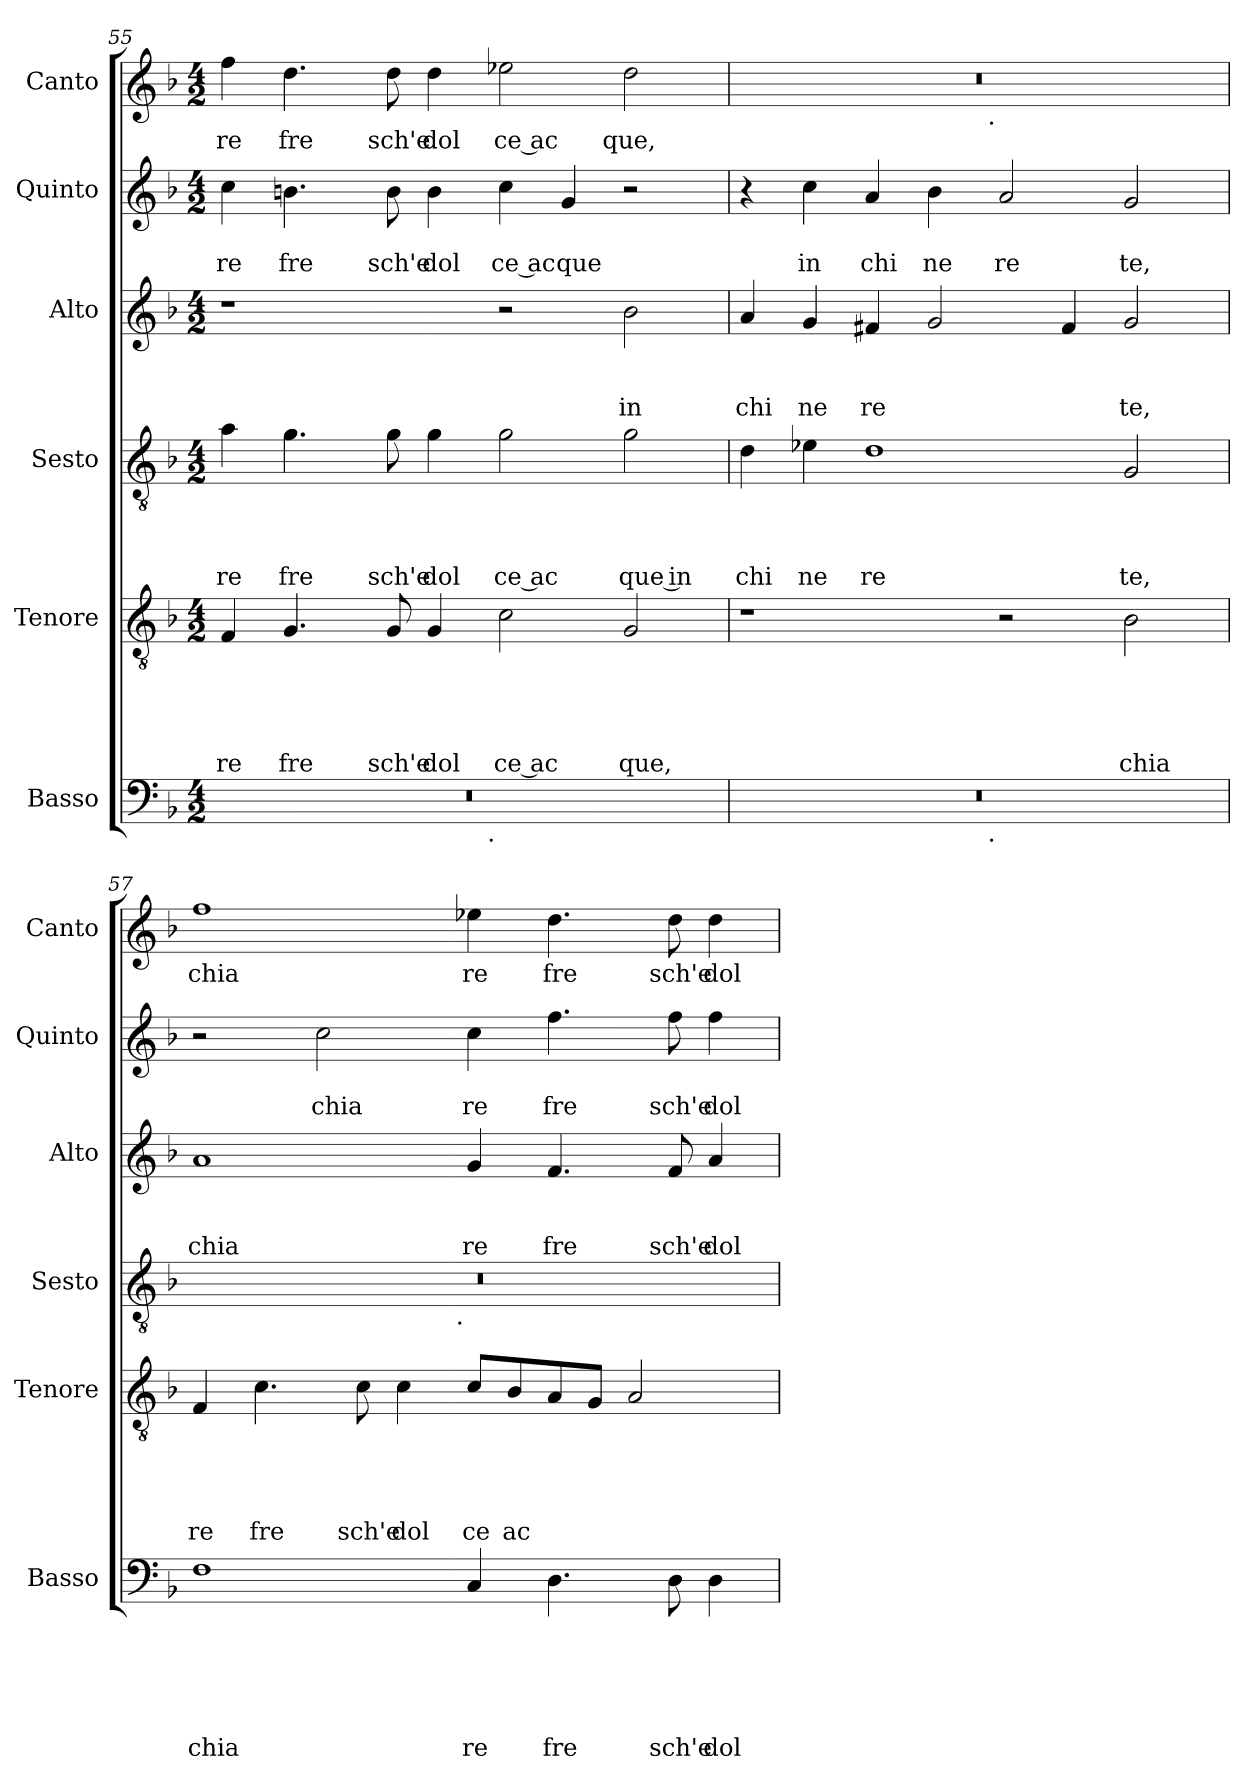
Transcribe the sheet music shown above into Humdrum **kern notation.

**kern	**text	**text	**text	**text	**text	**text	**kern	**text	**text	**text	**text	**text	**kern	**text	**text	**text	**text	**kern	**text	**text	**text	**kern	**text	**text	**kern	**text
*part6	*part6	*part6	*part6	*part6	*part6	*part6	*part5	*part5	*part5	*part5	*part5	*part5	*part4	*part4	*part4	*part4	*part4	*part3	*part3	*part3	*part3	*part2	*part2	*part2	*part1	*part1
*staff6	*staff6	*staff6	*staff6	*staff6	*staff6	*staff6	*staff5	*staff5	*staff5	*staff5	*staff5	*staff5	*staff4	*staff4	*staff4	*staff4	*staff4	*staff3	*staff3	*staff3	*staff3	*staff2	*staff2	*staff2	*staff1	*staff1
*I"Basso	*	*	*	*	*	*	*I"Tenore	*	*	*	*	*	*I"Sesto	*	*	*	*	*I"Alto	*	*	*	*I"Quinto	*	*	*I"Canto	*
*I'Basso	*	*	*	*	*	*	*I'Tenore	*	*	*	*	*	*I'Sesto	*	*	*	*	*I'Alto	*	*	*	*I'Quinto	*	*	*I'Canto	*
!!LO:PB:g=z
*clefF4	*	*	*	*	*	*	*clefGv2	*	*	*	*	*	*clefGv2	*	*	*	*	*clefG2	*	*	*	*clefG2	*	*	*clefG2	*
*k[b-]	*	*	*	*	*	*	*k[b-]	*	*	*	*	*	*k[b-]	*	*	*	*	*k[b-]	*	*	*	*k[b-]	*	*	*k[b-]	*
*F:	*	*	*	*	*	*	*F:	*	*	*	*	*	*F:	*	*	*	*	*F:	*	*	*	*F:	*	*	*F:	*
*M4/2	*	*	*	*	*	*	*M4/2	*	*	*	*	*	*M4/2	*	*	*	*	*M4/2	*	*	*	*M4/2	*	*	*M4/2	*
=55	=55	=55	=55	=55	=55	=55	=55	=55	=55	=55	=55	=55	=55	=55	=55	=55	=55	=55	=55	=55	=55	=55	=55	=55	=55	=55
!	!	!	!	!	!	!	!	!	!	!	!	!LO:LY:b	!	!	!	!	!LO:LY:b	!	!	!	!	!	!	!LO:LY:b	!	!LO:LY:b
*^	*	*	*	*	*	*	*	*	*	*	*	*	*	*	*	*	*	*	*	*	*	*	*	*	*	*
0r	2ryy	.	.	.	.	.	.	4F/	.	.	.	.	re	4a\	.	.	.	re	1r	.	.	.	4cc\	.	-re	4ff\	re
!	!	!	!	!	!	!	!	!	!	!	!	!	!LO:LY:b	!	!	!	!	!LO:LY:b	!	!	!	!	!	!	!LO:LY:b	!	!LO:LY:b
.	.	.	.	.	.	.	.	4.G/	.	.	.	.	fre	4.g\	.	.	.	fre	.	.	.	.	4.bn\	.	fre	4.dd\	fre
.	4ryy	.	.	.	.	.	.	.	.	.	.	.	.	.	.	.	.	.	.	.	.	.	.	.	.	.	.
!	!	!	!	!	!	!	!	!	!	!	!	!	!LO:LY:b	!	!	!	!	!LO:LY:b	!	!	!	!	!	!	!LO:LY:b	!	!LO:LY:b
.	.	.	.	.	.	.	.	8G/	.	.	.	.	sch'e	8g\	.	.	.	sch'e	.	.	.	.	8b\	.	sch'e	8dd\	sch'e
!	!	!	!	!	!	!	!	!	!	!	!	!	!LO:LY:b	!	!	!	!	!LO:LY:b	!	!	!	!	!	!	!LO:LY:b	!	!LO:LY:b
.	8...ryy	.	.	.	.	.	.	4G/	.	.	.	.	dol	4g\	.	.	.	dol	.	.	.	.	4b\	.	dol	4dd\	dol
!	!LO:TX:b:t=.	!	!	!	!	!	!	!	!	!	!	!	!	!	!	!	!	!	!	!	!	!	!	!	!	!	!
.	1ryy	.	.	.	.	.	.	.	.	.	.	.	.	.	.	.	.	.	.	.	.	.	.	.	.	.	.
!	!	!	!	!	!	!	!	!	!	!	!	!	!LO:LY:b:rj	!	!	!	!	!LO:LY:b:rj	!	!	!	!	!	!	!LO:LY:b:rj	!	!LO:LY:b:rj
.	.	.	.	.	.	.	.	2c\	.	.	.	.	ce ac	2g\	.	.	.	ce ac	2r	.	.	.	4cc\	.	ce ac	2ee-X\	ce ac
!	!	!	!	!	!	!	!	!	!	!	!	!	!	!	!	!	!	!	!	!	!	!	!	!	!LO:LY:b	!	!
.	.	.	.	.	.	.	.	.	.	.	.	.	.	.	.	.	.	.	.	.	.	.	4g/	.	que	.	.
!	!	!	!	!	!	!	!	!	!	!	!	!	!LO:LY:b	!	!	!	!	!LO:LY:b:rj	!	!	!	!LO:LY:b	!	!	!	!	!LO:LY:b
.	.	.	.	.	.	.	.	2G/	.	.	.	.	que,	2g\	.	.	.	que in	2b-\	.	.	in	2r	.	.	2dd\	que,
.	64ryy	.	.	.	.	.	.	.	.	.	.	.	.	.	.	.	.	.	.	.	.	.	.	.	.	.	.
=56	=56	=56	=56	=56	=56	=56	=56	=56	=56	=56	=56	=56	=56	=56	=56	=56	=56	=56	=56	=56	=56	=56	=56	=56	=56	=56	=56
!	!	!	!	!	!	!	!	!	!	!	!	!	!	!	!	!	!	!LO:LY:b	!	!	!	!LO:LY:b	!	!	!	!	!
*	*	*	*	*	*	*	*	*	*	*	*	*	*	*	*	*	*	*	*	*	*	*	*	*	*	*^	*
0r	2ryy	.	.	.	.	.	.	1r	.	.	.	.	.	4d\	.	.	.	chi	4a/	.	.	chi	4r	.	.	0r	2ryy	.
!	!	!	!	!	!	!	!	!	!	!	!	!	!	!	!	!	!	!LO:LY:b	!	!	!	!LO:LY:b	!	!	!LO:LY:b	!	!	!
.	.	.	.	.	.	.	.	.	.	.	.	.	.	4e-X\	.	.	.	ne	4g/	.	.	ne	4cc\	.	in	.	.	.
!	!	!	!	!	!	!	!	!	!	!	!	!	!	!	!	!	!	!LO:LY:b	!	!	!	!LO:LY:b	!	!	!LO:LY:b	!	!	!
.	4ryy	.	.	.	.	.	.	.	.	.	.	.	.	1d	.	.	.	re	4f#X/	.	.	re	4a/	.	chi	.	4ryy	.
!	!	!	!	!	!	!	!	!	!	!	!	!	!	!	!	!	!	!	!	!	!	!	!	!	!LO:LY:b	!	!	!
.	8...ryy	.	.	.	.	.	.	.	.	.	.	.	.	.	.	.	.	.	2g/	.	.	.	4b-\	.	ne	.	8...ryy	.
!	!	!	!	!	!	!	!	!	!	!	!	!	!	!	!	!	!	!	!	!	!	!	!	!	!	!	!LO:TX:b:t=.	!
!	!LO:TX:b:t=.	!	!	!	!	!	!	!	!	!	!	!	!	!	!	!	!	!	!	!	!	!	!	!	!	!	!	!
.	1ryy	.	.	.	.	.	.	.	.	.	.	.	.	.	.	.	.	.	.	.	.	.	.	.	.	.	1ryy	.
!	!	!	!	!	!	!	!	!	!	!	!	!	!	!	!	!	!	!	!	!	!	!	!	!	!LO:LY:b	!	!	!
.	.	.	.	.	.	.	.	2r	.	.	.	.	.	.	.	.	.	.	.	.	.	.	2a/	.	re	.	.	.
.	.	.	.	.	.	.	.	.	.	.	.	.	.	.	.	.	.	.	4f#/	.	.	.	.	.	.	.	.	.
!	!	!	!	!	!	!	!	!	!	!	!	!	!LO:LY:b	!	!	!	!	!LO:LY:b	!	!	!	!LO:LY:b	!	!	!LO:LY:b	!	!	!
.	.	.	.	.	.	.	.	2B-\	.	.	.	.	chia	2G/	.	.	.	te,	2g/	.	.	te,	2g/	.	te,	.	.	.
.	64ryy	.	.	.	.	.	.	.	.	.	.	.	.	.	.	.	.	.	.	.	.	.	.	.	.	.	64ryy	.
=57	=57	=57	=57	=57	=57	=57	=57	=57	=57	=57	=57	=57	=57	=57	=57	=57	=57	=57	=57	=57	=57	=57	=57	=57	=57	=57	=57	=57
!	!	!	!	!	!	!	!LO:LY:b	!	!	!	!	!	!LO:LY:b	!	!	!	!	!	!	!	!	!LO:LY:b	!	!	!	!	!	!LO:LY:b
*v	*v	*	*	*	*	*	*	*	*	*	*	*	*	*^	*	*	*	*	*	*	*	*	*	*	*	*v	*v	*
1F	.	.	.	.	.	chia	4F/	.	.	.	.	re	0r	2ryy	.	.	.	.	1a	.	.	chia	2r	.	.	1ff	chia
!	!	!	!	!	!	!	!	!	!	!	!	!LO:LY:b	!	!	!	!	!	!	!	!	!	!	!	!	!	!	!
.	.	.	.	.	.	.	4.c\	.	.	.	.	fre	.	.	.	.	.	.	.	.	.	.	.	.	.	.	.
!	!	!	!	!	!	!	!	!	!	!	!	!	!	!	!	!	!	!	!	!	!	!	!	!	!LO:LY:b	!	!
.	.	.	.	.	.	.	.	.	.	.	.	.	.	4ryy	.	.	.	.	.	.	.	.	2cc\	.	chia	.	.
!	!	!	!	!	!	!	!	!	!	!	!	!LO:LY:b	!	!	!	!	!	!	!	!	!	!	!	!	!	!	!
.	.	.	.	.	.	.	8c\	.	.	.	.	sch'e	.	.	.	.	.	.	.	.	.	.	.	.	.	.	.
!	!	!	!	!	!	!	!	!	!	!	!	!LO:LY:b	!	!	!	!	!	!	!	!	!	!	!	!	!	!	!
.	.	.	.	.	.	.	4c\	.	.	.	.	dol	.	8...ryy	.	.	.	.	.	.	.	.	.	.	.	.	.
!	!	!	!	!	!	!	!	!	!	!	!	!	!	!LO:TX:b:t=.	!	!	!	!	!	!	!	!	!	!	!	!	!
.	.	.	.	.	.	.	.	.	.	.	.	.	.	1ryy	.	.	.	.	.	.	.	.	.	.	.	.	.
!	!	!	!	!	!	!LO:LY:b	!	!	!	!	!	!LO:LY:b	!	!	!	!	!	!	!	!	!	!LO:LY:b	!	!	!LO:LY:b	!	!LO:LY:b
4C/	.	.	.	.	.	re	8c/L	.	.	.	.	ce	.	.	.	.	.	.	4g/	.	.	re	4cc\	.	re	4ee-X\	re
!	!	!	!	!	!	!	!	!	!	!	!	!LO:LY:b	!	!	!	!	!	!	!	!	!	!	!	!	!	!	!
.	.	.	.	.	.	.	8B-/	.	.	.	.	ac	.	.	.	.	.	.	.	.	.	.	.	.	.	.	.
!	!	!	!	!	!	!LO:LY:b	!	!	!	!	!	!	!	!	!	!	!	!	!	!	!	!LO:LY:b	!	!	!LO:LY:b	!	!LO:LY:b
4.D\	.	.	.	.	.	fre	8A/	.	.	.	.	.	.	.	.	.	.	.	4.f/	.	.	fre	4.ff\	.	fre	4.dd\	fre
.	.	.	.	.	.	.	8G/J	.	.	.	.	.	.	.	.	.	.	.	.	.	.	.	.	.	.	.	.
.	.	.	.	.	.	.	2A/	.	.	.	.	.	.	.	.	.	.	.	.	.	.	.	.	.	.	.	.
!	!	!	!	!	!	!LO:LY:b	!	!	!	!	!	!	!	!	!	!	!	!	!	!	!	!LO:LY:b	!	!	!LO:LY:b	!	!LO:LY:b
8D\	.	.	.	.	.	sch'e	.	.	.	.	.	.	.	.	.	.	.	.	8f/	.	.	sch'e	8ff\	.	sch'e	8dd\	sch'e
!	!	!	!	!	!	!LO:LY:b	!	!	!	!	!	!	!	!	!	!	!	!	!	!	!	!LO:LY:b	!	!	!LO:LY:b	!	!LO:LY:b
4D\	.	.	.	.	.	dol	.	.	.	.	.	.	.	.	.	.	.	.	4a/	.	.	dol	4ff\	.	dol	4dd\	dol
.	.	.	.	.	.	.	.	.	.	.	.	.	.	64ryy	.	.	.	.	.	.	.	.	.	.	.	.	.
*	*	*	*	*	*	*	*	*	*	*	*	*	*v	*v	*	*	*	*	*	*	*	*	*	*	*	*	*
=	=	=	=	=	=	=	=	=	=	=	=	=	=	=	=	=	=	=	=	=	=	=	=	=	=	=
*-	*-	*-	*-	*-	*-	*-	*-	*-	*-	*-	*-	*-	*-	*-	*-	*-	*-	*-	*-	*-	*-	*-	*-	*-	*-	*-
